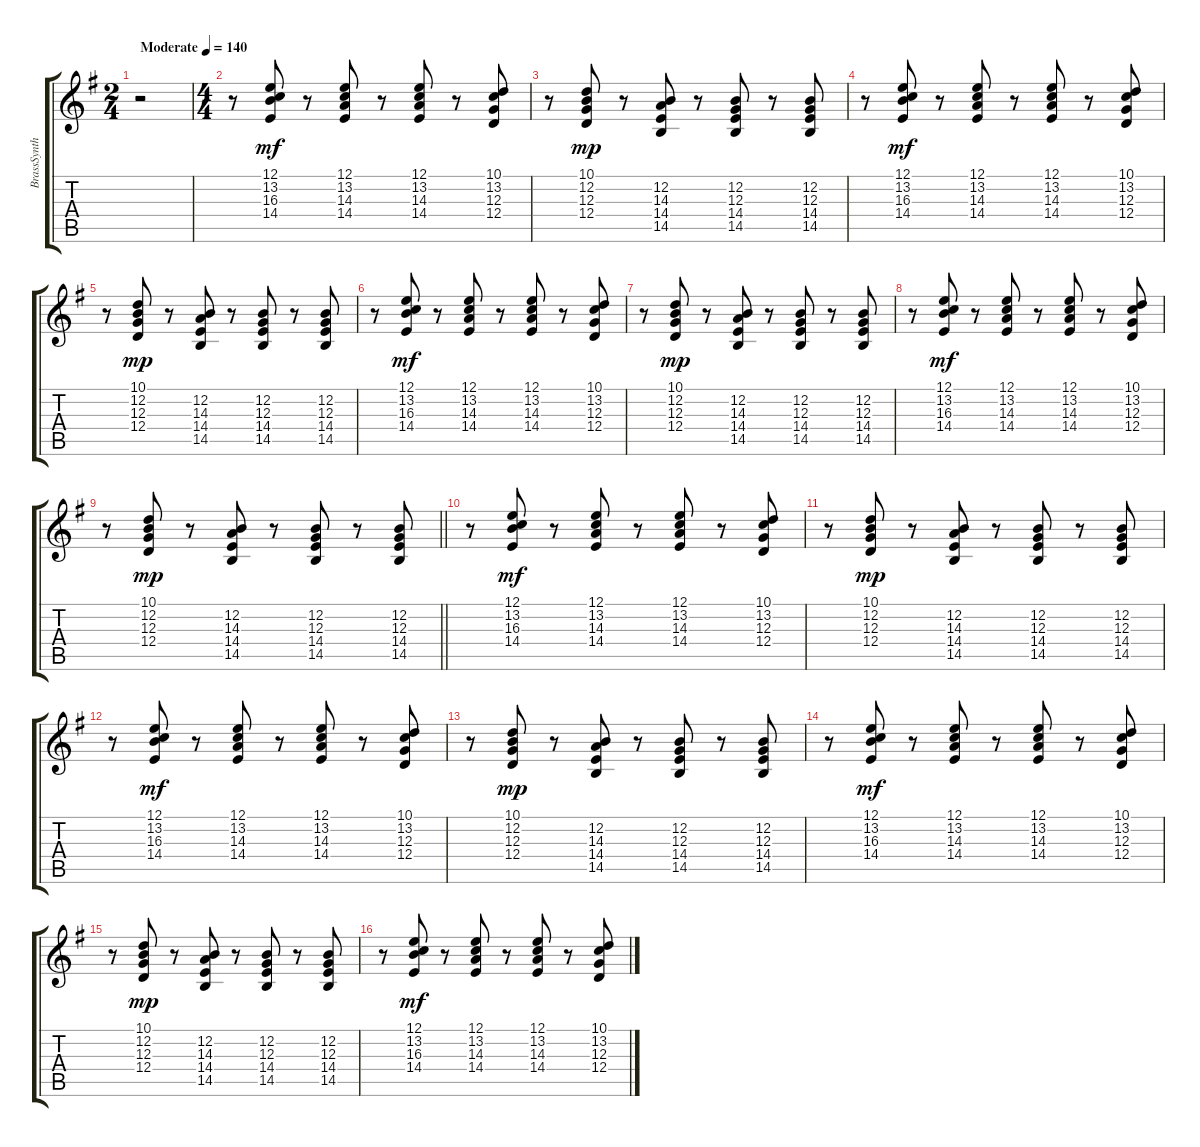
\track ("BrassSynth" "BrassSynth") {instrument pad3polysynth}
\staff {score tabs}
\tuning (E4 B3 G3 D3 A2 E2) {hide}
\ts (2 4)
\section ("" "")
\tempo (140 "Moderate")
\clef g2
\ks eminor
r.2{dy mf instrument pad3polysynth} |
\ts (4 4)
r.8 (12.1 13.2 16.3 14.4).8 r.8 (12.1 13.2 14.3 14.4).8 r.8 (12.1 13.2 14.3 14.4).8 r.8 (10.1 13.2 12.3 12.4).8 |
r.8 (10.1 12.2 12.3 12.4).8{dy mp} r.8 (12.2 14.3 14.4 14.5).8 r.8 (12.2 12.3 14.4 14.5).8 r.8 (12.2 12.3 14.4 14.5).8 |
r.8 (12.1 13.2 16.3 14.4).8{dy mf} r.8 (12.1 13.2 14.3 14.4).8 r.8 (12.1 13.2 14.3 14.4).8 r.8 (10.1 13.2 12.3 12.4).8 |
r.8 (10.1 12.2 12.3 12.4).8{dy mp} r.8 (12.2 14.3 14.4 14.5).8 r.8 (12.2 12.3 14.4 14.5).8 r.8 (12.2 12.3 14.4 14.5).8 |
r.8 (12.1 13.2 16.3 14.4).8{dy mf} r.8 (12.1 13.2 14.3 14.4).8 r.8 (12.1 13.2 14.3 14.4).8 r.8 (10.1 13.2 12.3 12.4).8 |
r.8 (10.1 12.2 12.3 12.4).8{dy mp} r.8 (12.2 14.3 14.4 14.5).8 r.8 (12.2 12.3 14.4 14.5).8 r.8 (12.2 12.3 14.4 14.5).8 |
r.8 (12.1 13.2 16.3 14.4).8{dy mf} r.8 (12.1 13.2 14.3 14.4).8 r.8 (12.1 13.2 14.3 14.4).8 r.8 (10.1 13.2 12.3 12.4).8 |
\barLineRight lightlight
r.8 (10.1 12.2 12.3 12.4).8{dy mp} r.8 (12.2 14.3 14.4 14.5).8 r.8 (12.2 12.3 14.4 14.5).8 r.8 (12.2 12.3 14.4 14.5).8 |
\section ("" "")
r.8 (12.1 13.2 16.3 14.4).8{dy mf} r.8 (12.1 13.2 14.3 14.4).8 r.8 (12.1 13.2 14.3 14.4).8 r.8 (10.1 13.2 12.3 12.4).8 |
r.8 (10.1 12.2 12.3 12.4).8{dy mp} r.8 (12.2 14.3 14.4 14.5).8 r.8 (12.2 12.3 14.4 14.5).8 r.8 (12.2 12.3 14.4 14.5).8 |
r.8 (12.1 13.2 16.3 14.4).8{dy mf} r.8 (12.1 13.2 14.3 14.4).8 r.8 (12.1 13.2 14.3 14.4).8 r.8 (10.1 13.2 12.3 12.4).8 |
r.8 (10.1 12.2 12.3 12.4).8{dy mp} r.8 (12.2 14.3 14.4 14.5).8 r.8 (12.2 12.3 14.4 14.5).8 r.8 (12.2 12.3 14.4 14.5).8 |
r.8 (12.1 13.2 16.3 14.4).8{dy mf} r.8 (12.1 13.2 14.3 14.4).8 r.8 (12.1 13.2 14.3 14.4).8 r.8 (10.1 13.2 12.3 12.4).8 |
r.8 (10.1 12.2 12.3 12.4).8{dy mp} r.8 (12.2 14.3 14.4 14.5).8 r.8 (12.2 12.3 14.4 14.5).8 r.8 (12.2 12.3 14.4 14.5).8 |
r.8 (12.1 13.2 16.3 14.4).8{dy mf} r.8 (12.1 13.2 14.3 14.4).8 r.8 (12.1 13.2 14.3 14.4).8 r.8 (10.1 13.2 12.3 12.4).8
